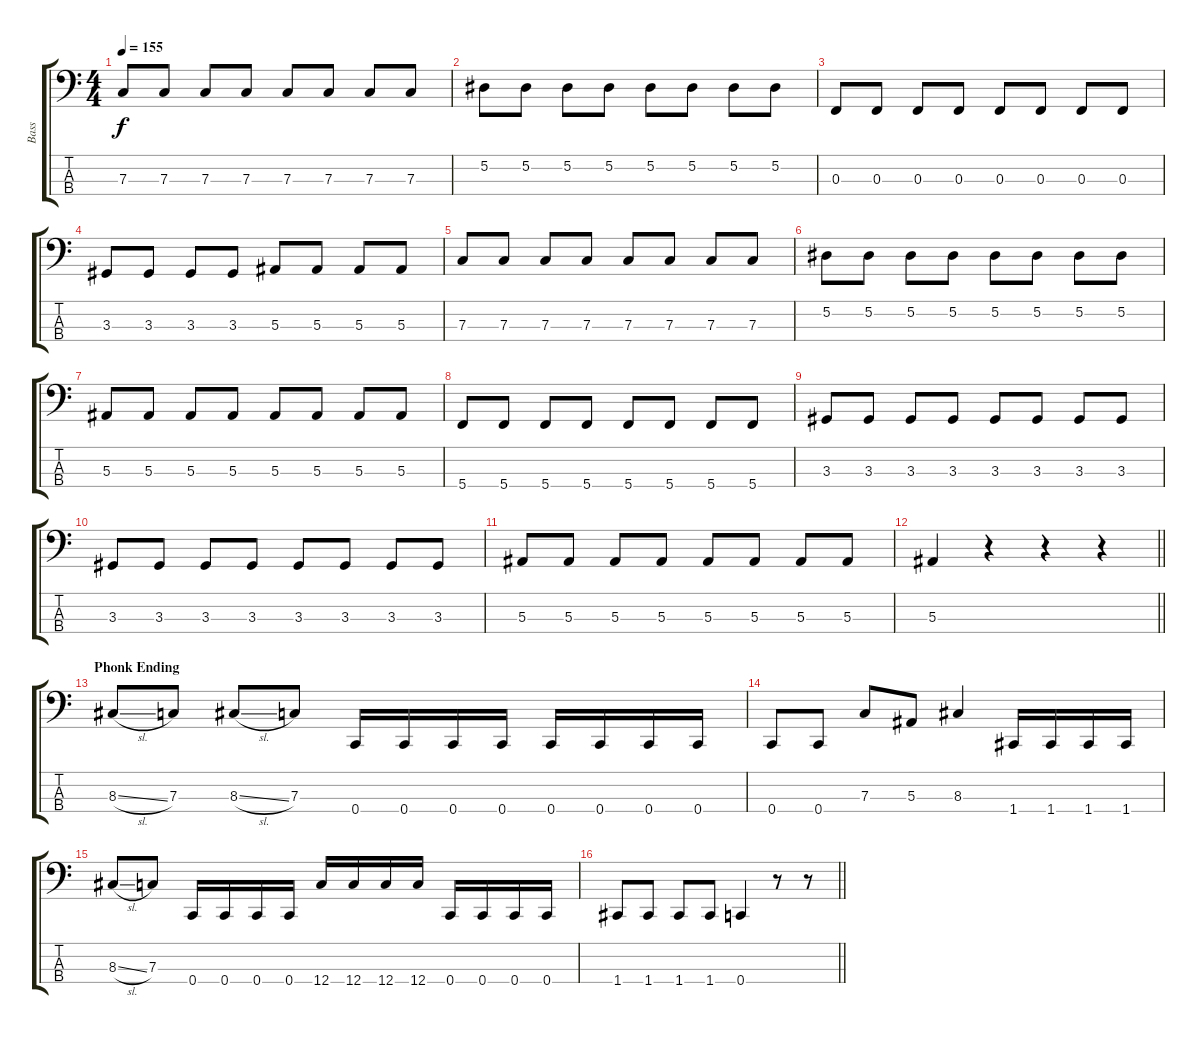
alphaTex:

\track ("Bass" "Bass") {instrument electricbasspick}
\staff {score tabs}
\tuning (Eb2 Bb1 F1 C1) {hide}
\ts (4 4)
\tempo 155
\clef f4
\ks c
7.3.8{dy f} 7.3.8 7.3.8 7.3.8 7.3.8 7.3.8 7.3.8 7.3.8 |
5.2.8 5.2.8 5.2.8 5.2.8 5.2.8 5.2.8 5.2.8 5.2.8 |
0.3.8 0.3.8 0.3.8 0.3.8 0.3.8 0.3.8 0.3.8 0.3.8 |
3.3.8 3.3.8 3.3.8 3.3.8 5.3.8 5.3.8 5.3.8 5.3.8 |
7.3.8 7.3.8 7.3.8 7.3.8 7.3.8 7.3.8 7.3.8 7.3.8 |
5.2.8 5.2.8 5.2.8 5.2.8 5.2.8 5.2.8 5.2.8 5.2.8 |
5.3.8 5.3.8 5.3.8 5.3.8 5.3.8 5.3.8 5.3.8 5.3.8 |
5.4.8 5.4.8 5.4.8 5.4.8 5.4.8 5.4.8 5.4.8 5.4.8 |
3.3.8 3.3.8 3.3.8 3.3.8 3.3.8 3.3.8 3.3.8 3.3.8 |
3.3.8 3.3.8 3.3.8 3.3.8 3.3.8 3.3.8 3.3.8 3.3.8 |
5.3.8 5.3.8 5.3.8 5.3.8 5.3.8 5.3.8 5.3.8 5.3.8 |
\barLineRight lightlight
5.3.4 r.4 r.4 r.4 |
\section ("" "Phonk Ending")
8.3{sl}.8 7.3.8 8.3{sl}.8 7.3.8 0.4.16 0.4.16 0.4.16 0.4.16 0.4.16 0.4.16 0.4.16 0.4.16 |
0.4.8 0.4.8 7.3.8 5.3.8 8.3.4 1.4.16 1.4.16 1.4.16 1.4.16 |
8.3{sl}.8 7.3.8 0.4.16 0.4.16 0.4.16 0.4.16 12.4.16 12.4.16 12.4.16 12.4.16 0.4.16 0.4.16 0.4.16 0.4.16 |
\barLineRight lightlight
1.4.8 1.4.8 1.4.8 1.4.8 0.4.4 r.8 r.8
